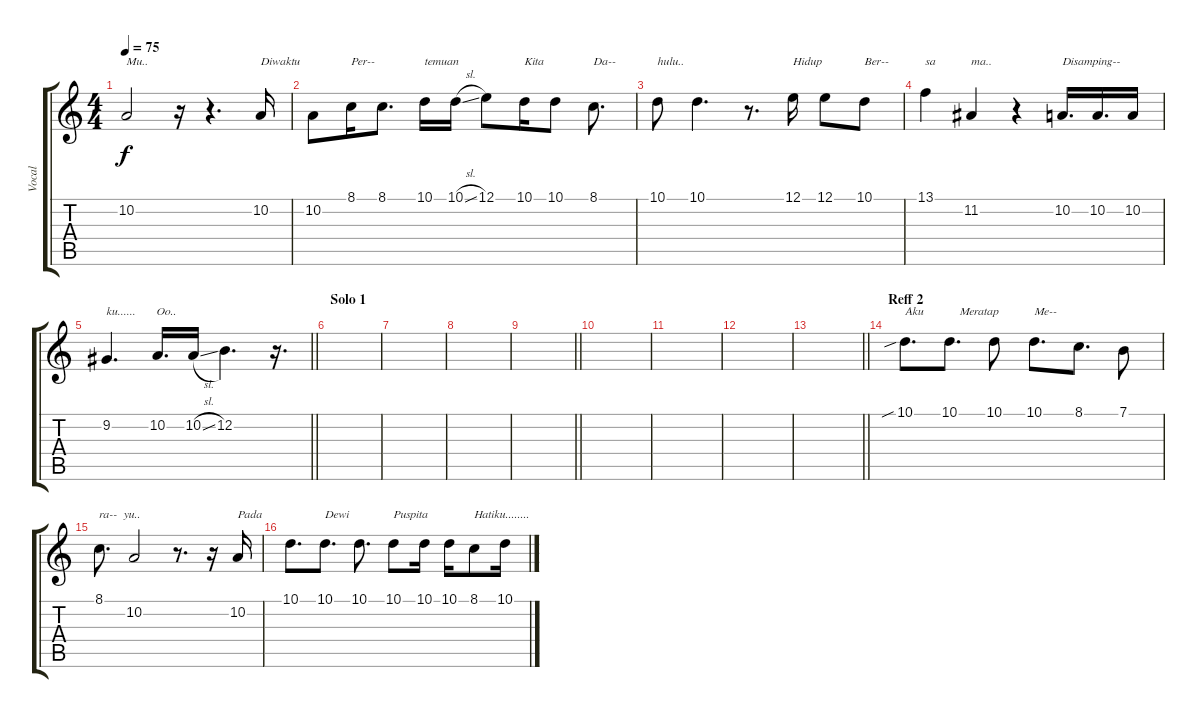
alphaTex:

\track ("Vocal" "Vocal") {instrument stringensemble1}
\staff {score tabs}
\tuning (E4 B3 G3 D3 A2 E2) {hide}
\ts (4 4)
\tempo 75
\clef g2
\ks c
10.2.2{txt "Mu.." dy f} r.16 r.4{d} 10.2.16{txt "Diwaktu"} |
10.2.8 8.1.16{txt "Per--"} 8.1.8{d} 10.1.16{txt "temuan"} 10.1{sl}.16 12.1.8 10.1.16{txt "Kita"} 10.1.8 8.1.8{d txt "Da--"} |
10.1.8{txt "hulu.."} 10.1.4{d} r.8{d} 12.1.16{txt "Hidup"} 12.1.8 10.1.8{txt "Ber--"} |
13.1.4{txt "sa"} 11.2.4{txt "ma.."} r.4 10.2.16{d txt "Disamping--"} 10.2.16{d} 10.2.16 |
\barLineRight lightlight
9.2.4{d txt "ku......       Oo.."} 10.2.16{d} 10.2{sl}.16 12.2.4{d} r.16{d} |
\section ("" "Solo 1")
|
|
|
\barLineRight lightlight
|
|
|
|
\barLineRight lightlight
|
\section ("" "Reff 2")
10.1{sib}.8{d txt "Aku            Meratap            Me--"} 10.1.8{d} 10.1.8 10.1.8{d} 8.1.8{d} 7.1.8 |
8.1.8{d txt "ra--  yu.."} 10.2.2 r.8{d} r.16 10.2.16{txt "Pada"} |
10.1.8{d} 10.1.8{d txt "Dewi"} 10.1.8{d} 10.1.8{txt "Puspita"} 10.1.16 10.1.16 8.1.8{txt "Hatiku........"} 10.1.16
